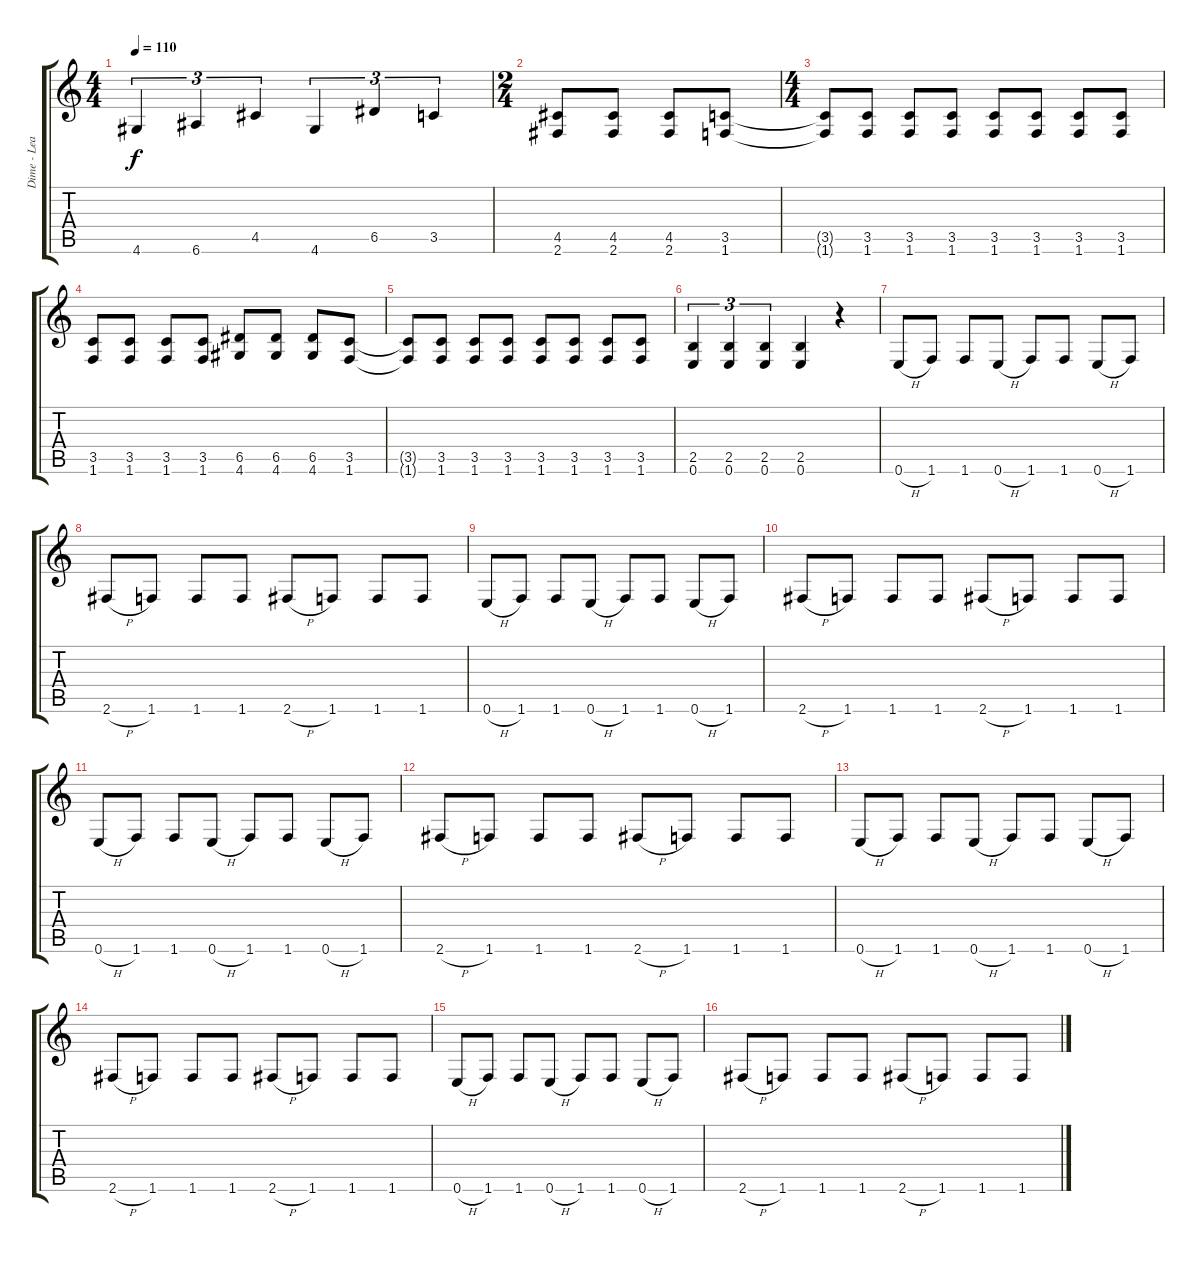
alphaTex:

\track ("Dime - Lead" "Dime - Lea") {instrument overdrivenguitar}
\staff {score tabs}
\tuning (E4 B3 G3 D3 A2 E2) {hide}
\ts (4 4)
\tempo 110
\clef g2
\ks c
4.6.4{tu (3 2) dy f} 6.6.4{tu (3 2)} 4.5.4{tu (3 2)} 4.6.4{tu (3 2)} 6.5.4{tu (3 2)} 3.5.4{tu (3 2)} |
\ts (2 4)
(4.5 2.6).8 (4.5 2.6).8 (4.5 2.6).8 (3.5 1.6).8 |
\ts (4 4)
(3.5{t} 1.6{t}).8 (3.5 1.6).8 (3.5 1.6).8 (3.5 1.6).8 (3.5 1.6).8 (3.5 1.6).8 (3.5 1.6).8 (3.5 1.6).8 |
(3.5 1.6).8 (3.5 1.6).8 (3.5 1.6).8 (3.5 1.6).8 (6.5 4.6).8 (6.5 4.6).8 (6.5 4.6).8 (3.5 1.6).8 |
(3.5{t} 1.6{t}).8 (3.5 1.6).8 (3.5 1.6).8 (3.5 1.6).8 (3.5 1.6).8 (3.5 1.6).8 (3.5 1.6).8 (3.5 1.6).8 |
(2.5 0.6).4{tu (3 2)} (2.5 0.6).4{tu (3 2)} (2.5 0.6).4{tu (3 2)} (2.5 0.6).4 r.4 |
0.6{h}.8 1.6.8 1.6.8 0.6{h}.8 1.6.8 1.6.8 0.6{h}.8 1.6.8 |
2.6{h}.8 1.6.8 1.6.8 1.6.8 2.6{h}.8 1.6.8 1.6.8 1.6.8 |
0.6{h}.8 1.6.8 1.6.8 0.6{h}.8 1.6.8 1.6.8 0.6{h}.8 1.6.8 |
2.6{h}.8 1.6.8 1.6.8 1.6.8 2.6{h}.8 1.6.8 1.6.8 1.6.8 |
0.6{h}.8 1.6.8 1.6.8 0.6{h}.8 1.6.8 1.6.8 0.6{h}.8 1.6.8 |
2.6{h}.8 1.6.8 1.6.8 1.6.8 2.6{h}.8 1.6.8 1.6.8 1.6.8 |
0.6{h}.8 1.6.8 1.6.8 0.6{h}.8 1.6.8 1.6.8 0.6{h}.8 1.6.8 |
2.6{h}.8 1.6.8 1.6.8 1.6.8 2.6{h}.8 1.6.8 1.6.8 1.6.8 |
0.6{h}.8 1.6.8 1.6.8 0.6{h}.8 1.6.8 1.6.8 0.6{h}.8 1.6.8 |
2.6{h}.8 1.6.8 1.6.8 1.6.8 2.6{h}.8 1.6.8 1.6.8 1.6.8
